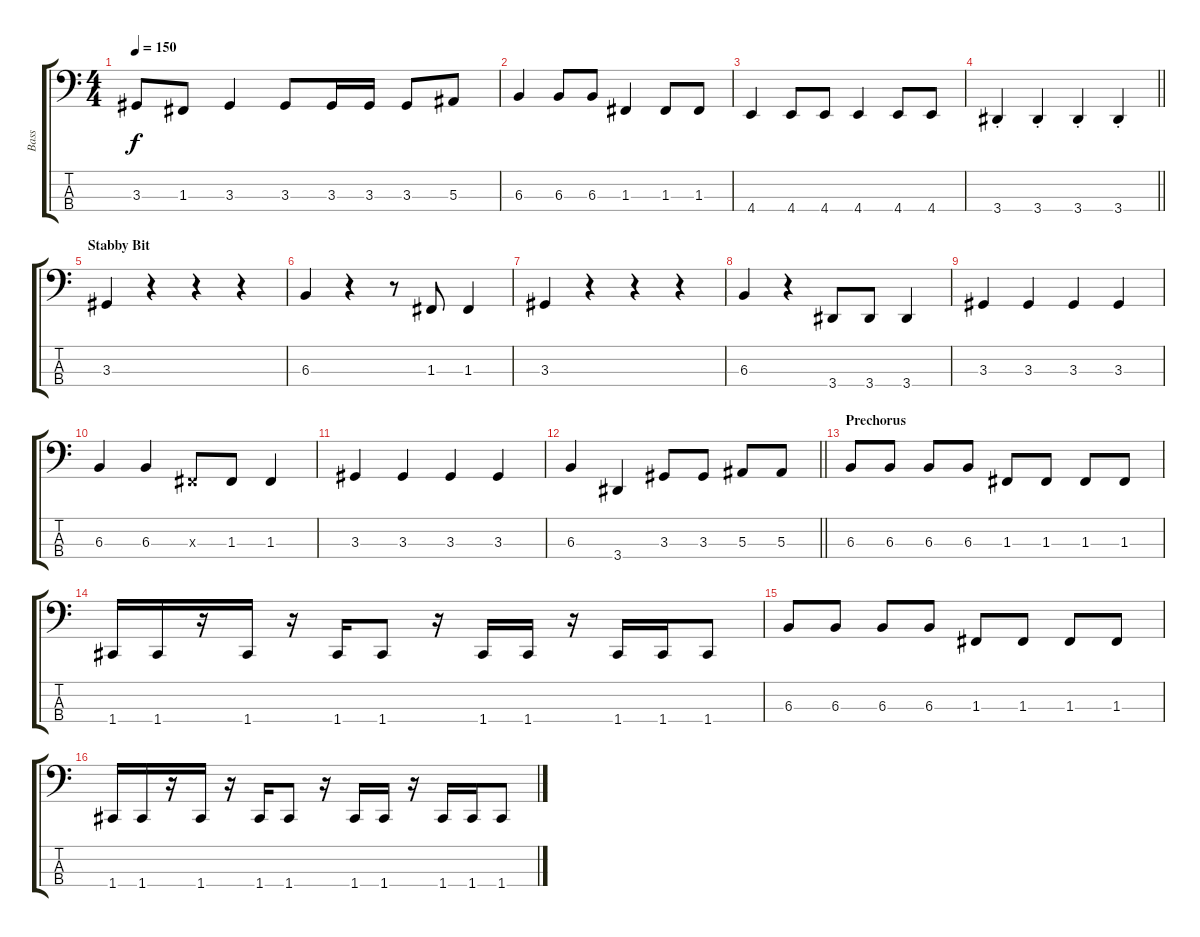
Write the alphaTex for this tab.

\track ("Bass" "Bass") {instrument electricbasspick}
\staff {score tabs}
\tuning (Eb2 Bb1 F1 C1) {hide}
\ts (4 4)
\tempo 150
\clef f4
\ks c
3.3.8{dy f} 1.3.8 3.3.4 3.3.8 3.3.16 3.3.16 3.3.8 5.3.8 |
6.3.4 6.3.8 6.3.8 1.3.4 1.3.8 1.3.8 |
4.4.4 4.4.8 4.4.8 4.4.4 4.4.8 4.4.8 |
\barLineRight lightlight
3.4{st}.4 3.4{st}.4 3.4{st}.4 3.4{st}.4 |
\section ("" "Stabby Bit")
3.3.4 r.4 r.4 r.4 |
6.3.4 r.4 r.8 1.3.8 1.3.4 |
3.3.4 r.4 r.4 r.4 |
6.3.4 r.4 3.4.8 3.4.8 3.4.4 |
3.3.4 3.3.4 3.3.4 3.3.4 |
6.3.4 6.3.4 1.3{x}.8 1.3.8 1.3.4 |
3.3.4 3.3.4 3.3.4 3.3.4 |
\barLineRight lightlight
6.3.4 3.4.4 3.3.8 3.3.8 5.3.8 5.3.8 |
\section ("" "Prechorus")
6.3.8 6.3.8 6.3.8 6.3.8 1.3.8 1.3.8 1.3.8 1.3.8 |
1.4.16 1.4.16 r.16 1.4.16 r.16 1.4.16 1.4.8 r.16 1.4.16 1.4.16 r.16 1.4.16 1.4.16 1.4.8 |
6.3.8 6.3.8 6.3.8 6.3.8 1.3.8 1.3.8 1.3.8 1.3.8 |
1.4.16 1.4.16 r.16 1.4.16 r.16 1.4.16 1.4.8 r.16 1.4.16 1.4.16 r.16 1.4.16 1.4.16 1.4.8
